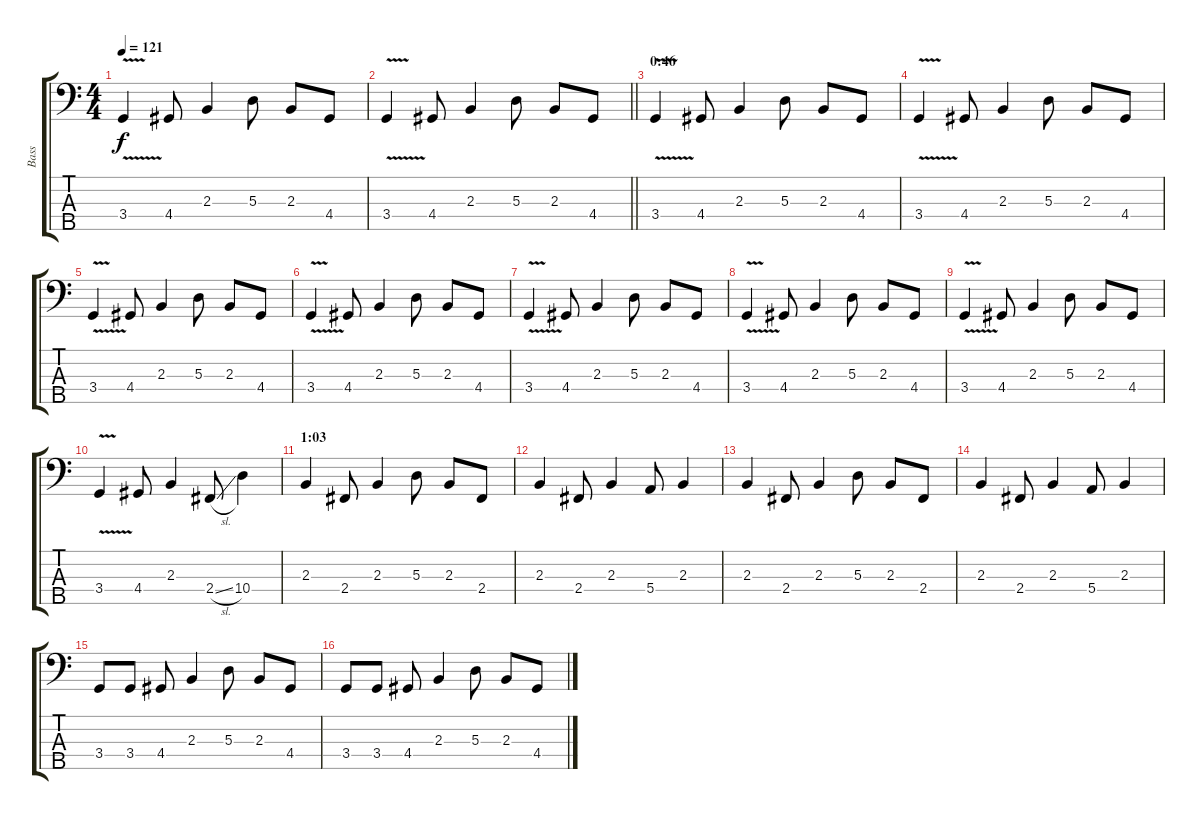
\track ("Bass" "Bass") {instrument electricbasspick}
\staff {score tabs}
\tuning (G2 D2 A1 E1 B0) {hide}
\ts (4 4)
\tempo 121
\clef f4
\ks c
3.4{v}.4{dy f} 4.4.8 2.3.4 5.3.8 2.3.8 4.4.8 |
\barLineRight lightlight
3.4{v}.4 4.4.8 2.3.4 5.3.8 2.3.8 4.4.8 |
\section ("" "0:46")
3.4{v}.4 4.4.8 2.3.4 5.3.8 2.3.8 4.4.8 |
3.4{v}.4 4.4.8 2.3.4 5.3.8 2.3.8 4.4.8 |
3.4{v}.4 4.4.8 2.3.4 5.3.8 2.3.8 4.4.8 |
3.4{v}.4 4.4.8 2.3.4 5.3.8 2.3.8 4.4.8 |
3.4{v}.4 4.4.8 2.3.4 5.3.8 2.3.8 4.4.8 |
3.4{v}.4 4.4.8 2.3.4 5.3.8 2.3.8 4.4.8 |
3.4{v}.4 4.4.8 2.3.4 5.3.8 2.3.8 4.4.8 |
3.4{v}.4 4.4.8 2.3.4 2.4{sl}.8 10.4.4 |
\section ("" "1:03")
2.3.4 2.4.8 2.3.4 5.3.8 2.3.8 2.4.8 |
2.3.4 2.4.8 2.3.4 5.4.8 2.3.4 |
2.3.4 2.4.8 2.3.4 5.3.8 2.3.8 2.4.8 |
2.3.4 2.4.8 2.3.4 5.4.8 2.3.4 |
3.4.8 3.4.8 4.4.8 2.3.4 5.3.8 2.3.8 4.4.8 |
3.4.8 3.4.8 4.4.8 2.3.4 5.3.8 2.3.8 4.4.8
